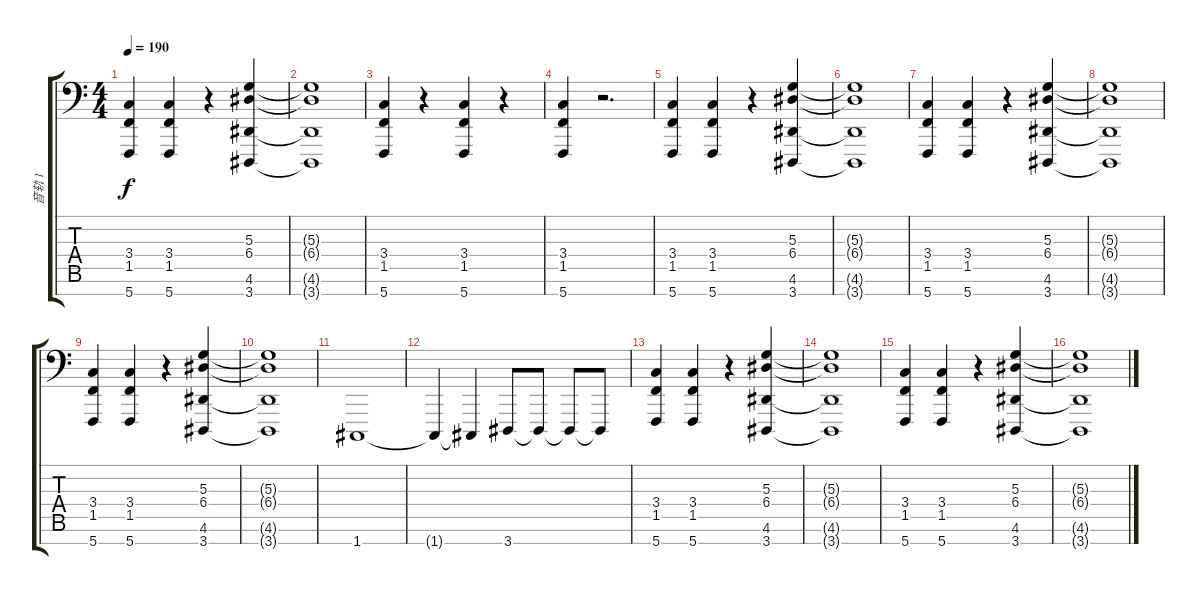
\track ("音轨 1" "音轨 1") {instrument lead2sawtooth}
\staff {score tabs}
\tuning (B3 Gb3 D3 A2 E2 B1 C1) {hide}
\ts (4 4)
\tempo 190
\clef f4
\ks c
(3.4 1.5 5.7).4{dy f} (3.4 1.5 5.7).4 r.4 (5.3 6.4 4.6 3.7).4 |
(5.3{t} 6.4{t} 4.6{t} 3.7{t}).1 |
(3.4 1.5 5.7).4 r.4 (3.4 1.5 5.7).4 r.4 |
(3.4 1.5 5.7).4 r.2{d} |
(3.4 1.5 5.7).4 (3.4 1.5 5.7).4 r.4 (5.3 6.4 4.6 3.7).4 |
(5.3{t} 6.4{t} 4.6{t} 3.7{t}).1 |
(3.4 1.5 5.7).4 (3.4 1.5 5.7).4 r.4 (5.3 6.4 4.6 3.7).4 |
(5.3{t} 6.4{t} 4.6{t} 3.7{t}).1 |
(3.4 1.5 5.7).4 (3.4 1.5 5.7).4 r.4 (5.3 6.4 4.6 3.7).4 |
(5.3{t} 6.4{t} 4.6{t} 3.7{t}).1 |
1.7.1 |
1.7{t}.4 1.7{t}.4 3.7.8 3.7{t}.8 3.7{t}.8 3.7{t}.8 |
(3.4 1.5 5.7).4 (3.4 1.5 5.7).4 r.4 (5.3 6.4 4.6 3.7).4 |
(5.3{t} 6.4{t} 4.6{t} 3.7{t}).1 |
(3.4 1.5 5.7).4 (3.4 1.5 5.7).4 r.4 (5.3 6.4 4.6 3.7).4 |
(5.3{t} 6.4{t} 4.6{t} 3.7{t}).1
